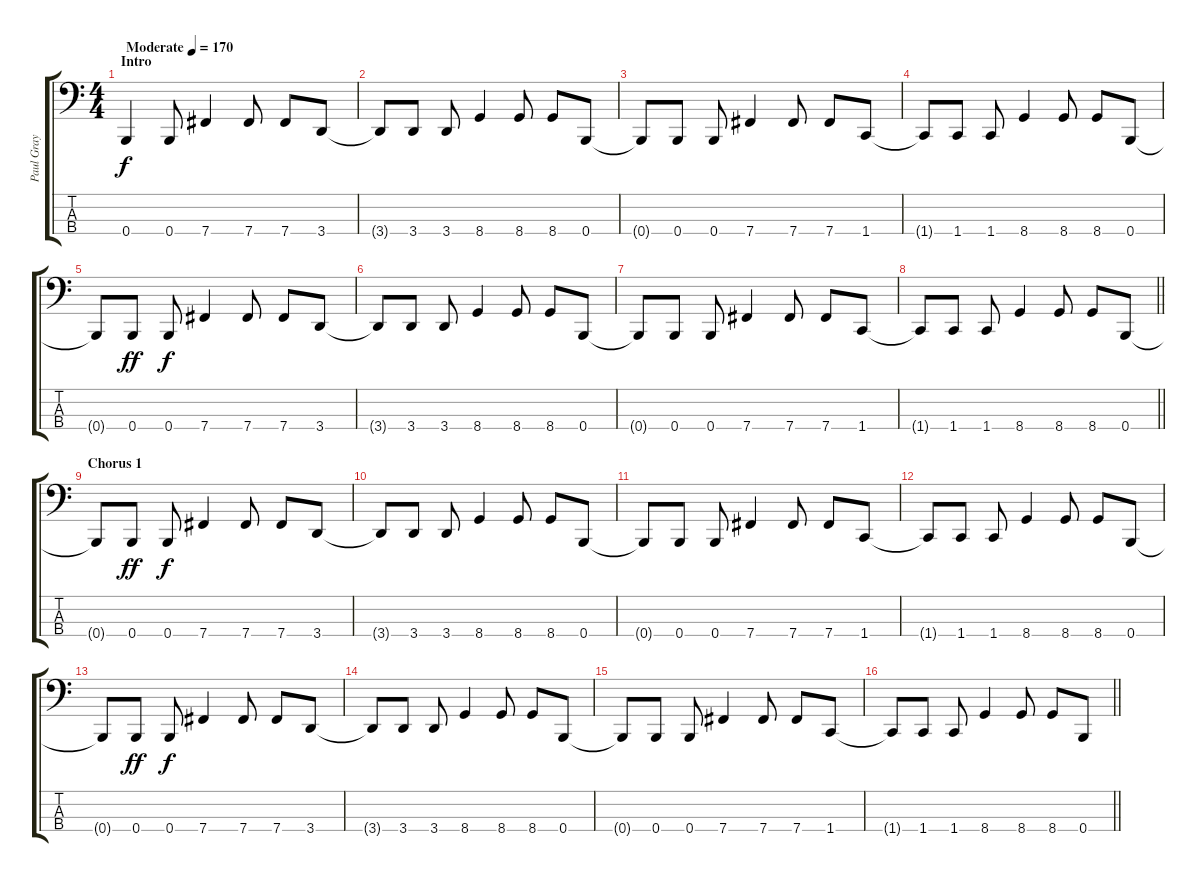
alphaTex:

\track ("Paul Gray" "Paul Gray") {instrument electricbasspick}
\staff {score tabs}
\tuning (E2 B1 Gb1 B0) {hide}
\ts (4 4)
\section ("" "Intro")
\tempo (170 "Moderate")
\clef f4
\ks c
0.4.4{dy f instrument electricbasspick} 0.4.8 7.4.4 7.4.8 7.4.8 3.4.8 |
3.4{t}.8 3.4.8 3.4.8 8.4.4 8.4.8 8.4.8 0.4.8 |
0.4{t}.8 0.4.8 0.4.8 7.4.4 7.4.8 7.4.8 1.4.8 |
1.4{t}.8 1.4.8 1.4.8 8.4.4 8.4.8 8.4.8 0.4.8 |
0.4{t}.8 0.4.8{dy ff} 0.4.8{dy f} 7.4.4 7.4.8 7.4.8 3.4.8 |
3.4{t}.8 3.4.8 3.4.8 8.4.4 8.4.8 8.4.8 0.4.8 |
0.4{t}.8 0.4.8 0.4.8 7.4.4 7.4.8 7.4.8 1.4.8 |
\barLineRight lightlight
1.4{t}.8 1.4.8 1.4.8 8.4.4 8.4.8 8.4.8 0.4.8 |
\section ("" "Chorus 1")
0.4{t}.8 0.4.8{dy ff} 0.4.8{dy f} 7.4.4 7.4.8 7.4.8 3.4.8 |
3.4{t}.8 3.4.8 3.4.8 8.4.4 8.4.8 8.4.8 0.4.8 |
0.4{t}.8 0.4.8 0.4.8 7.4.4 7.4.8 7.4.8 1.4.8 |
1.4{t}.8 1.4.8 1.4.8 8.4.4 8.4.8 8.4.8 0.4.8 |
0.4{t}.8 0.4.8{dy ff} 0.4.8{dy f} 7.4.4 7.4.8 7.4.8 3.4.8 |
3.4{t}.8 3.4.8 3.4.8 8.4.4 8.4.8 8.4.8 0.4.8 |
0.4{t}.8 0.4.8 0.4.8 7.4.4 7.4.8 7.4.8 1.4.8 |
\barLineRight lightlight
1.4{t}.8 1.4.8 1.4.8 8.4.4 8.4.8 8.4.8 0.4.8
